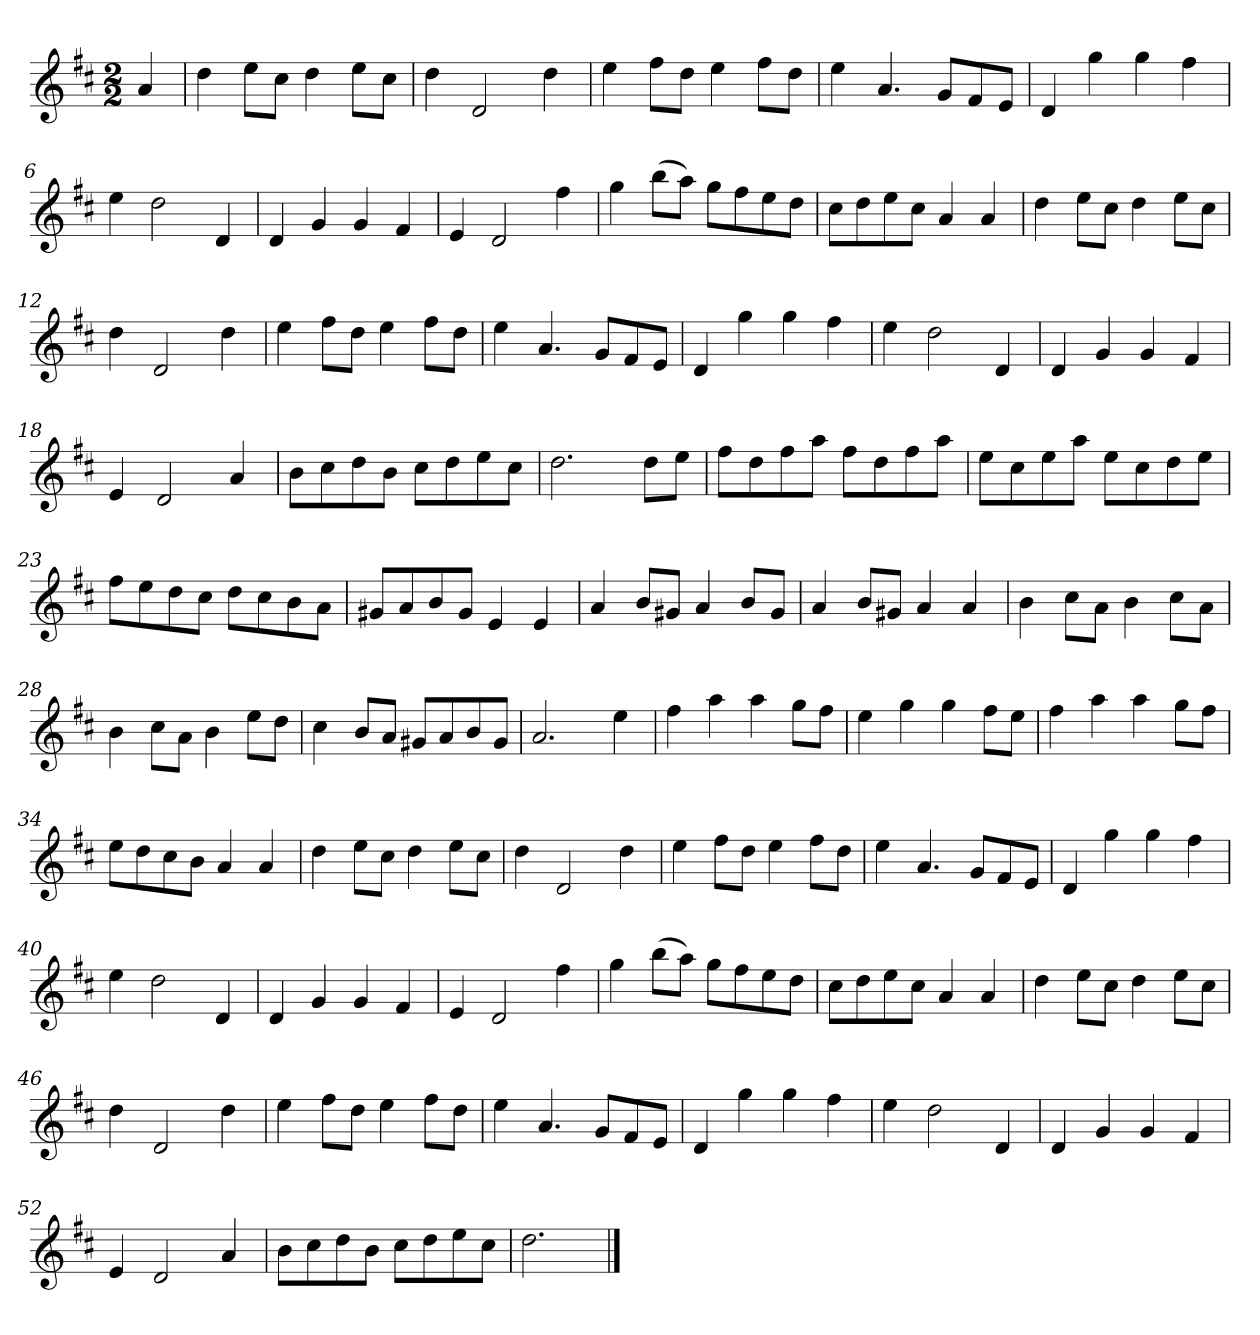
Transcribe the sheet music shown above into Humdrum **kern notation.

**kern
*part1
*staff1
*k[f#c#]
*M2/2
*MM120
=
4a
=1
4dd
8eeL
8cc#J
4dd
8eeL
8cc#J
=2
4dd
2d
4dd
=3
4ee
8ff#L
8ddJ
4ee
8ff#L
8ddJ
=4
4ee
4.a
8gL
8f#
8eJ
=5
4d
4gg
4gg
4ff#
=6
4ee
2dd
4d
=7
4d
4g
4g
4f#
=8
4e
2d
4ff#
=9
4gg
(8bbL
8aaJ)
8ggL
8ff#
8ee
8ddJ
=10
8cc#L
8dd
8ee
8cc#J
4a
4a
=11
4dd
8eeL
8cc#J
4dd
8eeL
8cc#J
=12
4dd
2d
4dd
=13
4ee
8ff#L
8ddJ
4ee
8ff#L
8ddJ
=14
4ee
4.a
8gL
8f#
8eJ
=15
4d
4gg
4gg
4ff#
=16
4ee
2dd
4d
=17
4d
4g
4g
4f#
=18
4e
2d
4a
=19
8bL
8cc#
8dd
8bJ
8cc#L
8dd
8ee
8cc#J
=20
2.dd
8ddL
8eeJ
=21
8ff#L
8dd
8ff#
8aaJ
8ff#L
8dd
8ff#
8aaJ
=22
8eeL
8cc#
8ee
8aaJ
8eeL
8cc#
8dd
8eeJ
=23
8ff#L
8ee
8dd
8cc#J
8ddL
8cc#
8b
8aJ
=24
8g#XL
8a
8b
8g#J
4e
4e
=25
4a
8bL
8g#XJ
4a
8bL
8g#J
=26
4a
8bL
8g#XJ
4a
4a
=27
4b
8cc#L
8aJ
4b
8cc#L
8aJ
=28
4b
8cc#L
8aJ
4b
8eeL
8ddJ
=29
4cc#
8bL
8aJ
8g#XL
8a
8b
8g#J
=30
2.a
4ee
=31
4ff#
4aa
4aa
8ggL
8ff#J
=32
4ee
4gg
4gg
8ff#L
8eeJ
=33
4ff#
4aa
4aa
8ggL
8ff#J
=34
8eeL
8dd
8cc#
8bJ
4a
4a
=35
4dd
8eeL
8cc#J
4dd
8eeL
8cc#J
=36
4dd
2d
4dd
=37
4ee
8ff#L
8ddJ
4ee
8ff#L
8ddJ
=38
4ee
4.a
8gL
8f#
8eJ
=39
4d
4gg
4gg
4ff#
=40
4ee
2dd
4d
=41
4d
4g
4g
4f#
=42
4e
2d
4ff#
=43
4gg
(8bbL
8aaJ)
8ggL
8ff#
8ee
8ddJ
=44
8cc#L
8dd
8ee
8cc#J
4a
4a
=45
4dd
8eeL
8cc#J
4dd
8eeL
8cc#J
=46
4dd
2d
4dd
=47
4ee
8ff#L
8ddJ
4ee
8ff#L
8ddJ
=48
4ee
4.a
8gL
8f#
8eJ
=49
4d
4gg
4gg
4ff#
=50
4ee
2dd
4d
=51
4d
4g
4g
4f#
=52
4e
2d
4a
=53
8bL
8cc#
8dd
8bJ
8cc#L
8dd
8ee
8cc#J
=54
2.dd
==
*-
